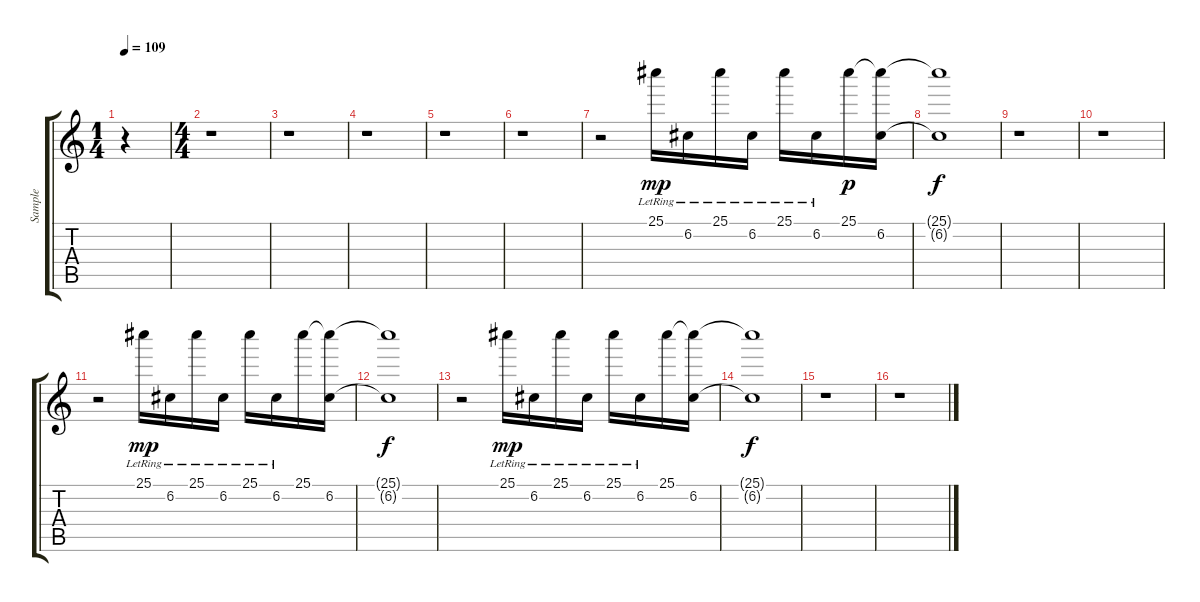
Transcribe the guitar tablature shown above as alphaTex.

\track ("Sample" "Sample") {instrument lead6voice}
\staff {score tabs}
\tuning (C5 G4 Eb3 Bb2 F2 C2) {hide}
\ts (1 4)
\tempo 109
\clef g2
\ks c
r.4{dy mp instrument lead6voice} |
\ts (4 4)
r.1 |
r.1 |
r.1 |
r.1 |
r.1 |
r.2 25.1{lr}.16{instrument bagpipe} 6.2{lr}.16{instrument bagpipe} 25.1{lr}.16{instrument bagpipe} 6.2{lr}.16{instrument bagpipe} 25.1{lr}.16{instrument bagpipe} 6.2{lr}.16{instrument bagpipe} 25.1.16{dy p volume 0 instrument bagpipe} (25.1{t} 6.2).16{instrument bagpipe} |
(25.1{t} 6.2{t}).1{dy f instrument bagpipe} |
r.1{volume 12 instrument bagpipe} |
r.1 |
r.2 25.1{lr}.16{dy mp instrument bagpipe} 6.2{lr}.16{instrument bagpipe} 25.1{lr}.16{instrument bagpipe} 6.2{lr}.16{instrument bagpipe} 25.1{lr}.16{instrument bagpipe} 6.2{lr}.16{instrument bagpipe} 25.1.16{volume 0 instrument bagpipe} (25.1{t} 6.2).16{instrument bagpipe} |
(25.1{t} 6.2{t}).1{dy f instrument bagpipe} |
r.2{volume 14} 25.1{lr}.16{dy mp instrument bagpipe} 6.2{lr}.16{instrument bagpipe} 25.1{lr}.16{instrument bagpipe} 6.2{lr}.16{instrument bagpipe} 25.1{lr}.16{instrument bagpipe} 6.2{lr}.16{instrument bagpipe} 25.1.16{volume 0 instrument bagpipe} (25.1{t} 6.2).16{instrument bagpipe} |
(25.1{t} 6.2{t}).1{dy f instrument bagpipe} |
r.1 |
r.1
